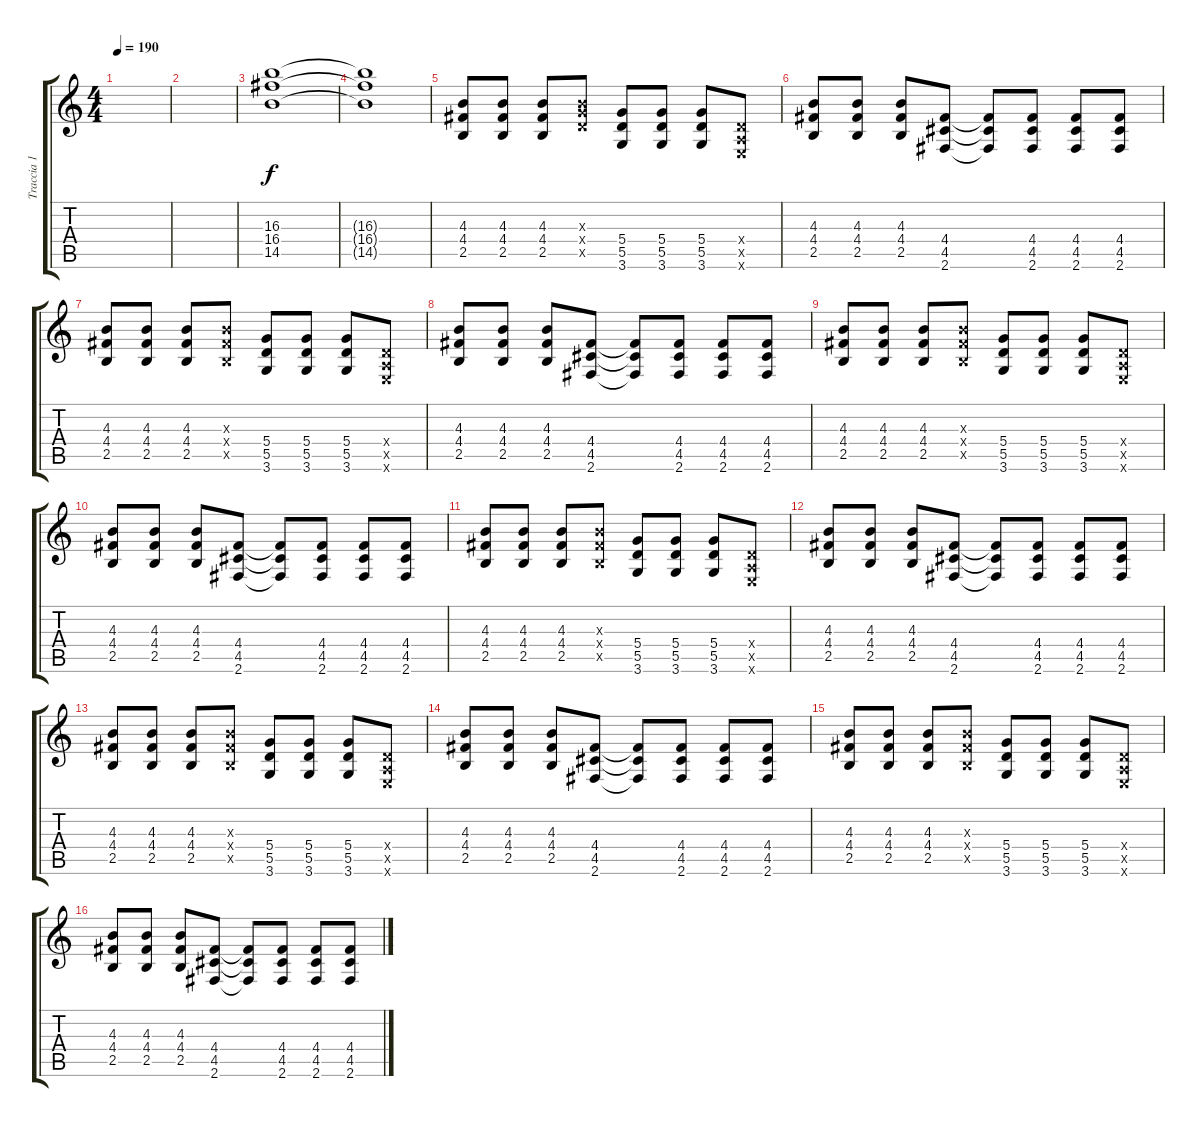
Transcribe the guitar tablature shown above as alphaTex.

\track ("Traccia 1" "Traccia 1") {instrument overdrivenguitar}
\staff {score tabs}
\tuning (E4 B3 G3 D3 A2 E2) {hide}
\ts (4 4)
\tempo 190
\clef g2
\ks c
|
|
(16.3 16.4 14.5).1{volume 7} |
(16.3{t} 16.4{t} 14.5{t}).1{volume 10} |
(4.3 4.4 2.5).8 (4.3 4.4 2.5).8 (4.3 4.4 2.5).8 (4.3{x} 5.4{x} 5.5{x}).8 (5.4 5.5 3.6).8 (5.4 5.5 3.6).8 (5.4 5.5 3.6).8 (0.4{x} 0.5{x} 0.6{x}).8 |
(4.3 4.4 2.5).8 (4.3 4.4 2.5).8 (4.3 4.4 2.5).8 (4.4 4.5 2.6).8 (4.4{t} 4.5{t} 2.6{t}).8 (4.4 4.5 2.6).8 (4.4 4.5 2.6).8 (4.4 4.5 2.6).8 |
(4.3 4.4 2.5).8 (4.3 4.4 2.5).8 (4.3 4.4 2.5).8 (4.3{x} 4.4{x} 2.5{x}).8 (5.4 5.5 3.6).8 (5.4 5.5 3.6).8 (5.4 5.5 3.6).8 (0.4{x} 0.5{x} 0.6{x}).8 |
(4.3 4.4 2.5).8 (4.3 4.4 2.5).8 (4.3 4.4 2.5).8 (4.4 4.5 2.6).8 (4.4{t} 4.5{t} 2.6{t}).8 (4.4 4.5 2.6).8 (4.4 4.5 2.6).8 (4.4 4.5 2.6).8 |
(4.3 4.4 2.5).8 (4.3 4.4 2.5).8 (4.3 4.4 2.5).8 (4.3{x} 4.4{x} 2.5{x}).8 (5.4 5.5 3.6).8 (5.4 5.5 3.6).8 (5.4 5.5 3.6).8 (0.4{x} 0.5{x} 0.6{x}).8 |
(4.3 4.4 2.5).8 (4.3 4.4 2.5).8 (4.3 4.4 2.5).8 (4.4 4.5 2.6).8 (4.4{t} 4.5{t} 2.6{t}).8 (4.4 4.5 2.6).8 (4.4 4.5 2.6).8 (4.4 4.5 2.6).8 |
(4.3 4.4 2.5).8 (4.3 4.4 2.5).8 (4.3 4.4 2.5).8 (4.3{x} 4.4{x} 2.5{x}).8 (5.4 5.5 3.6).8 (5.4 5.5 3.6).8 (5.4 5.5 3.6).8 (0.4{x} 0.5{x} 0.6{x}).8 |
(4.3 4.4 2.5).8 (4.3 4.4 2.5).8 (4.3 4.4 2.5).8 (4.4 4.5 2.6).8 (4.4{t} 4.5{t} 2.6{t}).8 (4.4 4.5 2.6).8 (4.4 4.5 2.6).8 (4.4 4.5 2.6).8 |
(4.3 4.4 2.5).8 (4.3 4.4 2.5).8 (4.3 4.4 2.5).8 (4.3{x} 4.4{x} 2.5{x}).8 (5.4 5.5 3.6).8 (5.4 5.5 3.6).8 (5.4 5.5 3.6).8 (0.4{x} 0.5{x} 0.6{x}).8 |
(4.3 4.4 2.5).8 (4.3 4.4 2.5).8 (4.3 4.4 2.5).8 (4.4 4.5 2.6).8 (4.4{t} 4.5{t} 2.6{t}).8 (4.4 4.5 2.6).8 (4.4 4.5 2.6).8 (4.4 4.5 2.6).8 |
(4.3 4.4 2.5).8 (4.3 4.4 2.5).8 (4.3 4.4 2.5).8 (4.3{x} 4.4{x} 2.5{x}).8 (5.4 5.5 3.6).8 (5.4 5.5 3.6).8 (5.4 5.5 3.6).8 (0.4{x} 0.5{x} 0.6{x}).8 |
(4.3 4.4 2.5).8 (4.3 4.4 2.5).8 (4.3 4.4 2.5).8 (4.4 4.5 2.6).8 (4.4{t} 4.5{t} 2.6{t}).8 (4.4 4.5 2.6).8 (4.4 4.5 2.6).8 (4.4 4.5 2.6).8
